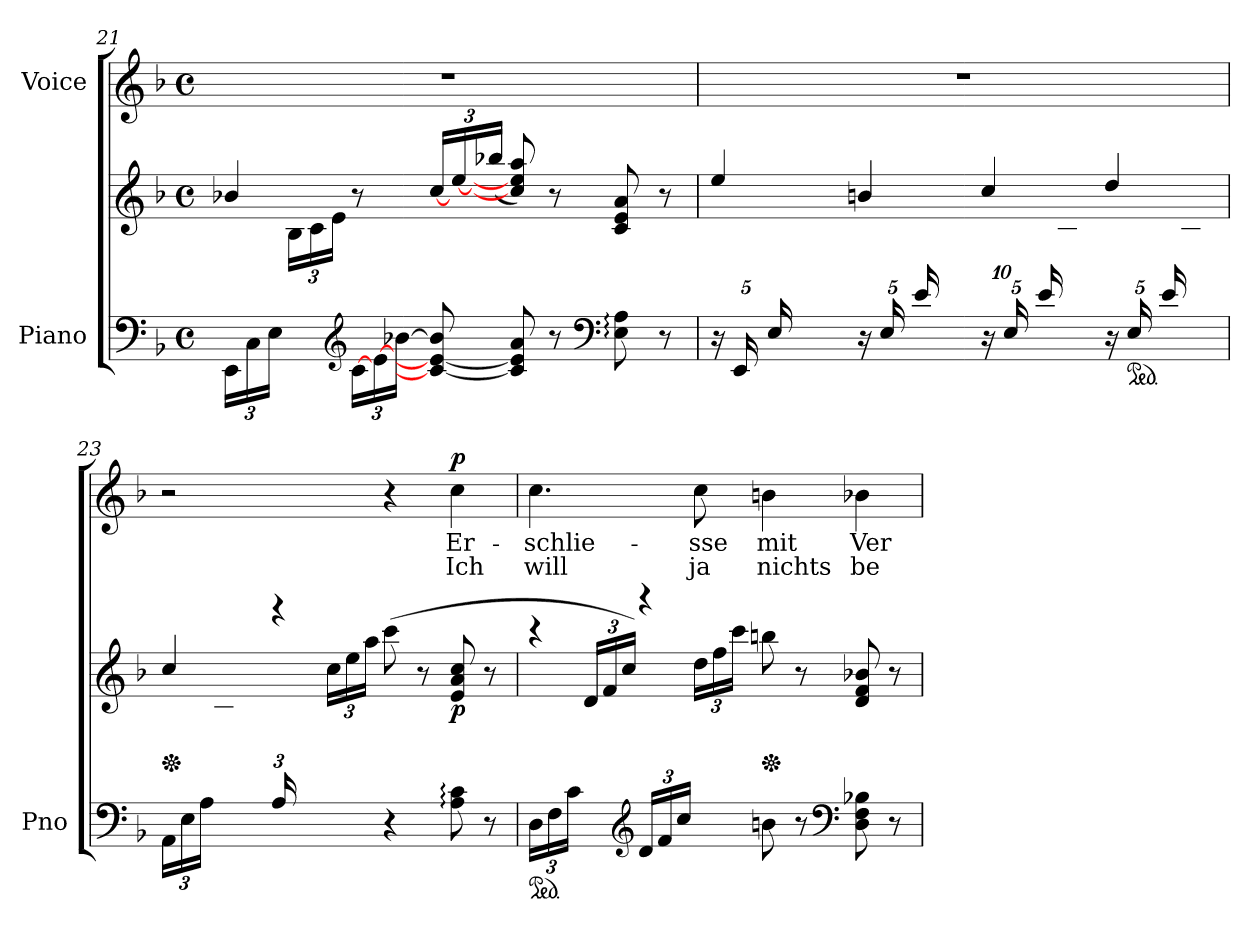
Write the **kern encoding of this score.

**kern	**kern	**dynam	**kern	**text	**text	**dynam
*part2	*part2	*part2	*part1	*part1	*part1	*part1
*staff3	*staff2	*staff2/3	*staff1	*staff1	*staff1	*staff1
*I"Piano	*	*	*I"Voice	*	*	*
*I'Pno	*	*	*	*	*	*
*clefF4	*clefG2	*	*clefG2	*	*	*
*k[b-]	*k[b-]	*	*k[b-]	*	*	*
*M4/4	*M4/4	*	*M4/4	*	*	*
*met(c)	*met(c)	*	*met(c)	*	*	*
*Xbrackettup	*	*	*	*	*	*
=21	=21	=21	=21	=21	=21	=21
*	*^	*	*	*	*	*
(>24EE\LL	4b-X/	8ryy	.	1r	.	.	.
24C\	.	.	.	.	.	.	.
24E\JJ	.	.	.	.	.	.	.
8ryy	.	24B-\LL	.	.	.	.	.
.	.	24c\	.	.	.	.	.
.	.	24e\JJ)	.	.	.	.	.
*clefG2	*	*	*	*	*	*	*
[24c\LL	8r	2.ryy	.	.	.	.	.
[24e\	.	.	.	.	.	.	.
[24b-X\JJ	.	.	.	.	.	.	.
*	*Xbrackettup	*	*	*	*	*	*
8c/_ 8e/_ 8b-/]	[24cc/LL	.	.	.	.	.	.
.	[24ee/	.	.	.	.	.	.
.	(>24bb-X/JJ	.	.	.	.	.	.
8c/] 8e/] 8a/	8cc/] 8ee/] 8aa/)	.	.	.	.	.	.
8r	8r	.	.	.	.	.	.
*clefF4	*	*	*	*	*	*	*
8E\: 8A\:	8c/ 8e/ 8a/	.	.	.	.	.	.
8r	8r	.	.	.	.	.	.
!!LO:PB:g=z
=22	=22	=22	=22	=22	=22	=22	=22
20r	4ee/	10.ryy	.	1r	.	.	.
(>20EE/LL	.	.	.	.	.	.	.
20E/	.	.	.	.	.	.	.
10ryy	.	20e\	.	.	.	.	.
.	.	20g#X\JJ)	.	.	.	.	.
20r	4bn/	10.ryy	.	.	.	.	.
(>20E/LL	.	.	.	.	.	.	.
20e/	.	.	.	.	.	.	.
10ryy	.	20d\	.	.	.	.	.
.	.	20g#\JJ)	.	.	.	.	.
20r	4cc/	10.ryy	.	.	.	.	.
(>20E/LL	.	.	.	.	.	.	.
20e/	.	.	.	.	.	.	.
10ryy	.	20c\	.	.	.	.	.
.	.	20g#\JJ)	.	.	.	.	.
20r	4dd/	10.ryy	.	.	.	.	.
*ped	*	*	*	*	*	*	*
(>20E/LL	.	.	.	.	.	.	.
20e/	.	.	.	.	.	.	.
10ryy	.	20Bn\	.	.	.	.	.
.	.	20g#\JJ)	.	.	.	.	.
=23	=23	=23	=23	=23	=23	=23	=23
*	*Xped	*	*	*	*	*	*
(>24AA\LL	4cc/	8ryy	.	2r	.	.	.
24E\	.	.	.	.	.	.	.
24A\JJ	.	.	.	.	.	.	.
8ryy	.	24c\LL	.	.	.	.	.
.	.	24e\	.	.	.	.	.
.	.	24a\JJ)	.	.	.	.	.
(>24A/LL	4r	24ryy	.	.	.	.	.
24%5ryy	.	24e\	.	.	.	.	.
.	.	24a\JJ	.	.	.	.	.
.	.	24cc\LL	.	.	.	.	.
.	.	24ee\	.	.	.	.	.
.	.	24aa\JJ	.	.	.	.	.
4r	(8ccc\	2ryy	.	4r	.	.	.
.	8r	.	.	.	.	.	.
!	!	!	!LO:DY:b	!	!LO:LY:b	!LO:LY:b	!LO:DY:a
8A\: 8c\:	8e/ 8a/ 8cc/	.	p	4cc\	Er-	Ich	p
8r	8r	.	.	.	.	.	.
=24	=24	=24	=24	=24	=24	=24	=24
*ped	*	*	*	*	*	*	*
!	!	!	!	!	!LO:LY:b	!LO:LY:b	!
24D\LL	4r	8ryy	.	4.cc\	-schlie-	will	.
24F\	.	.	.	.	.	.	.
24c\JJ	.	.	.	.	.	.	.
8ryy	.	24d/LL	.	.	.	.	.
.	.	24f/	.	.	.	.	.
.	.	24cc/JJ)	.	.	.	.	.
*clefG2	*	*	*	*	*	*	*
(>24d/LL	4r	8ryy	.	.	.	.	.
24f/	.	.	.	.	.	.	.
24cc/JJ	.	.	.	.	.	.	.
!	!	!	!	!	!LO:LY:b	!LO:LY:b	!
8ryy	.	24dd\LL	.	8cc\	-sse	ja	.
.	.	24ff\	.	.	.	.	.
.	.	24ccc\JJ)	.	.	.	.	.
*	*Xped	*	*	*	*	*	*
!	!	!	!	!	!LO:LY:b	!LO:LY:b	!
8bn\	8bbn\	2ryy	.	4bn\	mit	nichts	.
8r	8r	.	.	.	.	.	.
*clefF4	*	*	*	*	*	*	*
!	!	!	!	!	!LO:LY:b	!LO:LY:b	!
8D\ 8F\ 8B-X\	8d/ 8f/ 8b-X/	.	.	4b-X\	Ver-	be-	.
8r	8r	.	.	.	.	.	.
*	*v	*v	*	*	*	*	*
=	=	=	=	=	=	=
*-	*-	*-	*-	*-	*-	*-
